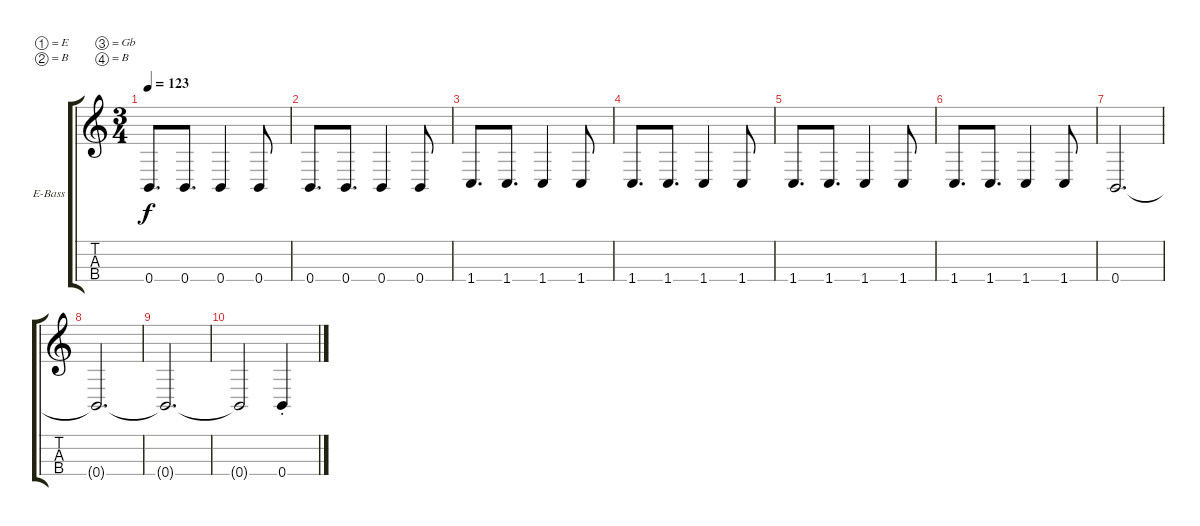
\defaultSystemsLayout 4
\bracketExtendMode groupsimilarinstruments
\firstSystemTrackNameOrientation horizontal
\otherSystemsTrackNameOrientation horizontal
\track ("Bass" "E-Bass") {instrument electricbassfinger}
\staff {score tabs}
\tuning (E3 B2 Gb2 B1)
\ts (3 4)
\tempo 123
\clef g2
\ks c
0.4.8{d dy f} 0.4.8{d} 0.4.4 0.4.8 |
0.4.8{d} 0.4.8{d} 0.4.4 0.4.8 |
1.4.8{d} 1.4.8{d} 1.4.4 1.4.8 |
1.4.8{d} 1.4.8{d} 1.4.4 1.4.8 |
1.4.8{d} 1.4.8{d} 1.4.4 1.4.8 |
1.4.8{d} 1.4.8{d} 1.4.4 1.4.8 |
0.4.2{d} |
0.4{t}.2{d} |
0.4{t}.2{d} |
0.4{t}.2 0.4{st}.4
